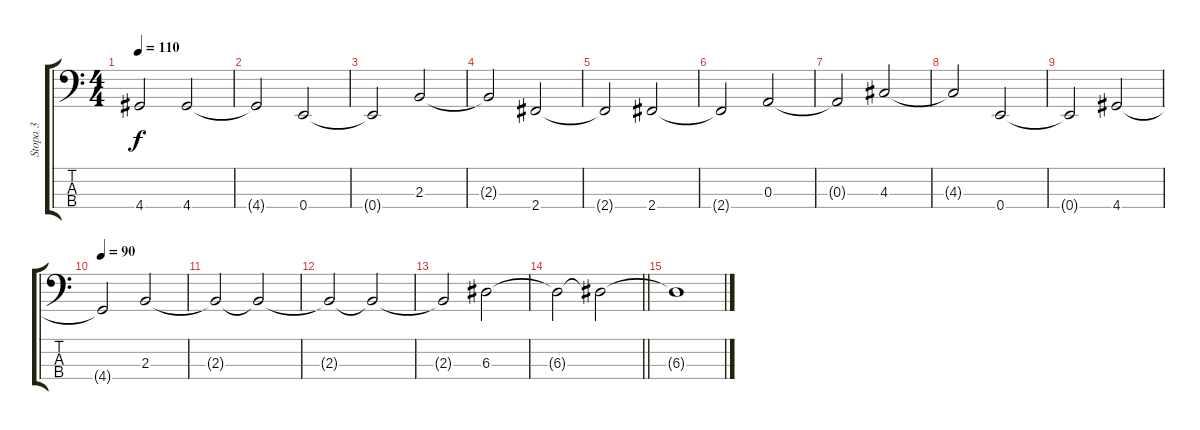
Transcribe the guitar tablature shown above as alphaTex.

\track ("Stopa 3" "Stopa 3") {instrument fretlessbass}
\staff {score tabs}
\tuning (G2 D2 A1 E1) {hide}
\ts (4 4)
\tempo 110
\clef f4
\ks c
4.4{t}.2{dy f} 4.4.2 |
4.4{t}.2 0.4.2 |
0.4{t}.2 2.3.2 |
2.3{t}.2 2.4.2 |
2.4{t}.2 2.4.2 |
2.4{t}.2 0.3.2 |
0.3{t}.2 4.3.2 |
4.3{t}.2 0.4.2 |
0.4{t}.2 4.4.2 |
\tempo 90
4.4{t}.2 2.3.2 |
2.3{t}.2 2.3{t}.2 |
2.3{t}.2 2.3{t}.2 |
2.3{t}.2 6.3.2 |
\barLineRight lightlight
6.3{t}.2 6.3{t}.2 |
6.3{t}.1
